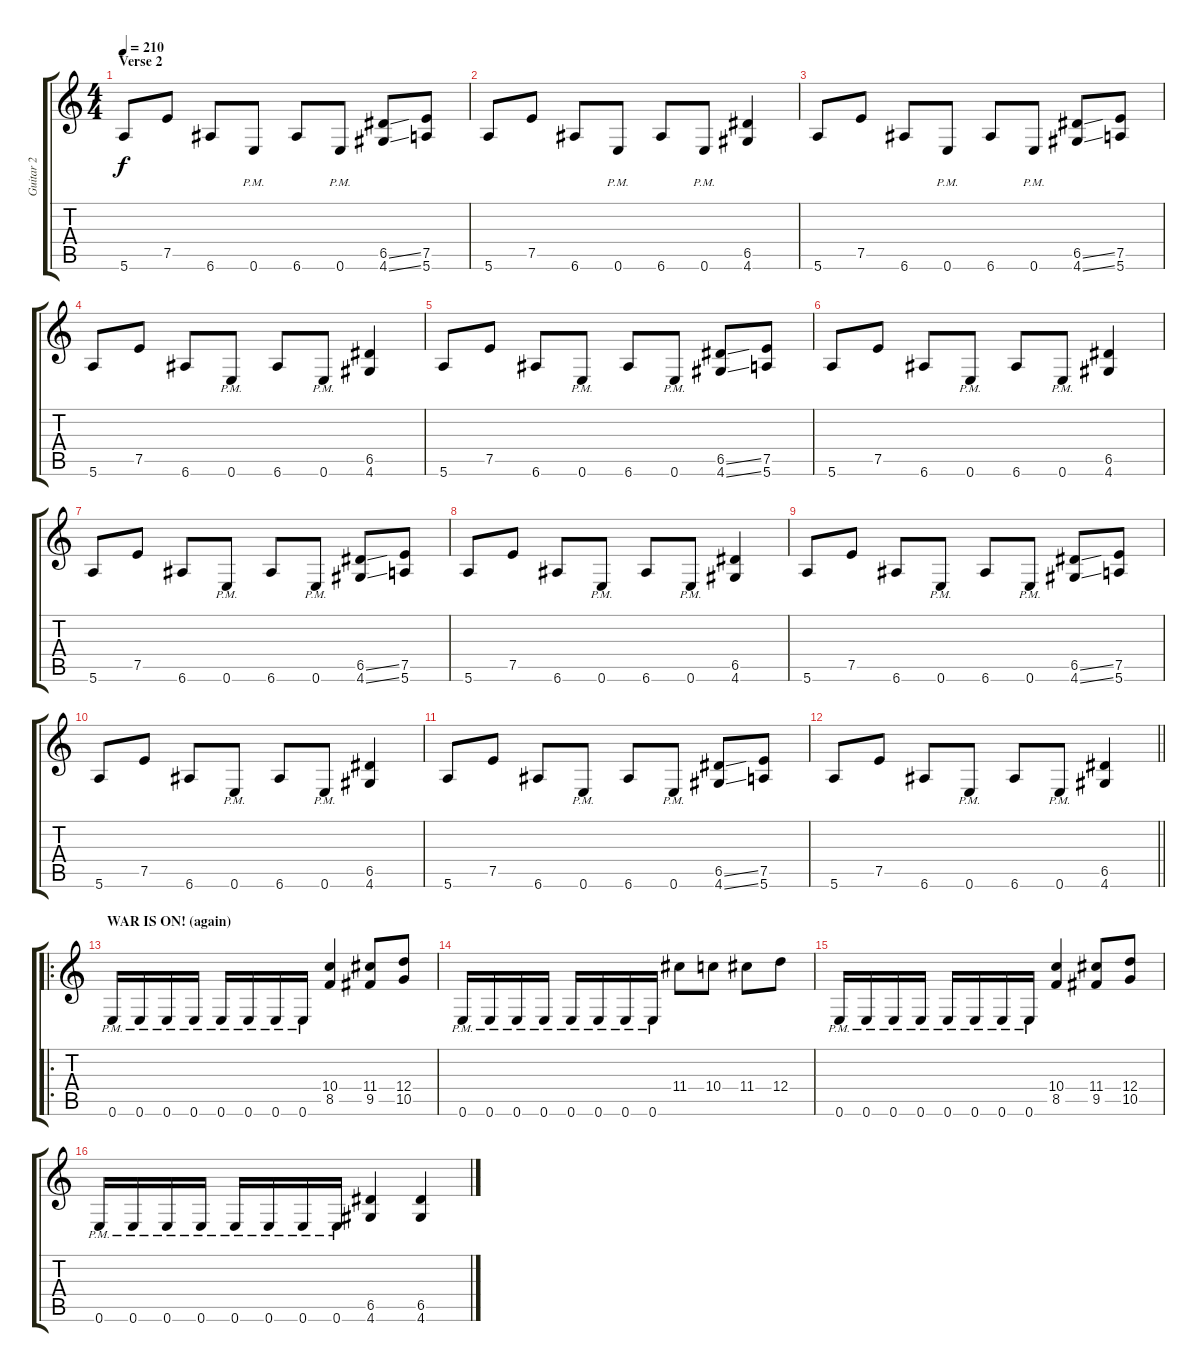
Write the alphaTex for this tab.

\track ("Guitar 2" "Guitar 2") {instrument distortionguitar}
\staff {score tabs}
\tuning (E4 B3 G3 D3 A2 E2) {hide}
\ts (4 4)
\section ("" "Verse 2")
\tempo 210
\clef g2
\ks c
5.6.8{dy f} 7.5.8 6.6.8 0.6{pm}.8 6.6.8 0.6{pm}.8 (6.5{ss} 4.6{ss}).8 (7.5 5.6).8 |
5.6.8 7.5.8 6.6.8 0.6{pm}.8 6.6.8 0.6{pm}.8 (6.5 4.6).4 |
5.6.8 7.5.8 6.6.8 0.6{pm}.8 6.6.8 0.6{pm}.8 (6.5{ss} 4.6{ss}).8 (7.5 5.6).8 |
5.6.8 7.5.8 6.6.8 0.6{pm}.8 6.6.8 0.6{pm}.8 (6.5 4.6).4 |
5.6.8 7.5.8 6.6.8 0.6{pm}.8 6.6.8 0.6{pm}.8 (6.5{ss} 4.6{ss}).8 (7.5 5.6).8 |
5.6.8 7.5.8 6.6.8 0.6{pm}.8 6.6.8 0.6{pm}.8 (6.5 4.6).4 |
5.6.8 7.5.8 6.6.8 0.6{pm}.8 6.6.8 0.6{pm}.8 (6.5{ss} 4.6{ss}).8 (7.5 5.6).8 |
5.6.8 7.5.8 6.6.8 0.6{pm}.8 6.6.8 0.6{pm}.8 (6.5 4.6).4 |
5.6.8 7.5.8 6.6.8 0.6{pm}.8 6.6.8 0.6{pm}.8 (6.5{ss} 4.6{ss}).8 (7.5 5.6).8 |
5.6.8 7.5.8 6.6.8 0.6{pm}.8 6.6.8 0.6{pm}.8 (6.5 4.6).4 |
5.6.8 7.5.8 6.6.8 0.6{pm}.8 6.6.8 0.6{pm}.8 (6.5{ss} 4.6{ss}).8 (7.5 5.6).8 |
\barLineRight lightlight
5.6.8 7.5.8 6.6.8 0.6{pm}.8 6.6.8 0.6{pm}.8 (6.5 4.6).4 |
\ro
\section ("" "WAR IS ON! (again)")
0.6{pm}.16 0.6{pm}.16 0.6{pm}.16 0.6{pm}.16 0.6{pm}.16 0.6{pm}.16 0.6{pm}.16 0.6{pm}.16 (10.4 8.5).4 (11.4 9.5).8 (12.4 10.5).8 |
0.6{pm}.16 0.6{pm}.16 0.6{pm}.16 0.6{pm}.16 0.6{pm}.16 0.6{pm}.16 0.6{pm}.16 0.6{pm}.16 11.4.8 10.4.8 11.4.8 12.4.8 |
0.6{pm}.16 0.6{pm}.16 0.6{pm}.16 0.6{pm}.16 0.6{pm}.16 0.6{pm}.16 0.6{pm}.16 0.6{pm}.16 (10.4 8.5).4 (11.4 9.5).8 (12.4 10.5).8 |
0.6{pm}.16 0.6{pm}.16 0.6{pm}.16 0.6{pm}.16 0.6{pm}.16 0.6{pm}.16 0.6{pm}.16 0.6{pm}.16 (6.5 4.6).4 (6.5 4.6).4
